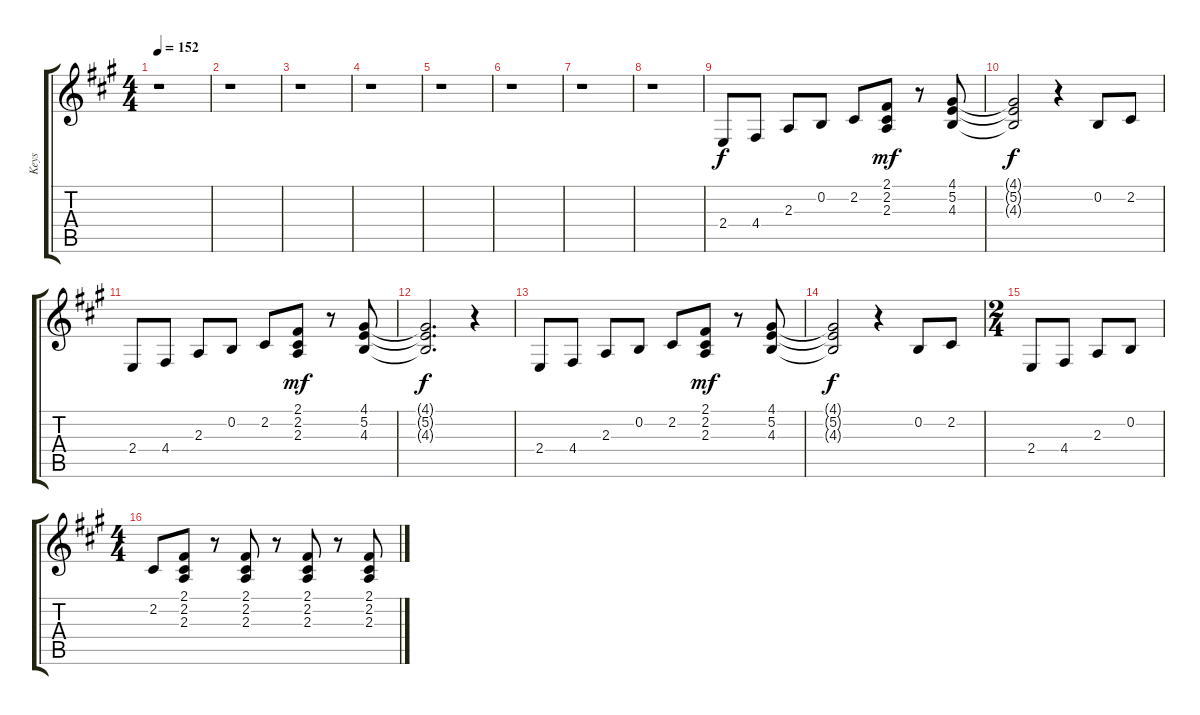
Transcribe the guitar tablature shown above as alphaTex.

\track ("Keys" "Keys") {instrument brasssection}
\staff {score tabs}
\tuning (E4 B3 G3 D3 A2 E2) {hide}
\ts (4 4)
\tempo 152
\clef g2
\ks f#minor
r.1{dy f} |
r.1 |
r.1 |
r.1 |
r.1 |
r.1 |
r.1 |
r.1 |
2.4.8 4.4.8 2.3.8 0.2.8 2.2.8 (2.1 2.2 2.3).8{dy mf} r.8 (4.1 5.2 4.3).8 |
(4.1{t} 5.2{t} 4.3{t}).2{dy f} r.4 0.2.8 2.2.8 |
2.4.8 4.4.8 2.3.8 0.2.8 2.2.8 (2.1 2.2 2.3).8{dy mf} r.8 (4.1 5.2 4.3).8 |
(4.1{t} 5.2{t} 4.3{t}).2{d dy f} r.4 |
2.4.8 4.4.8 2.3.8 0.2.8 2.2.8 (2.1 2.2 2.3).8{dy mf} r.8 (4.1 5.2 4.3).8 |
(4.1{t} 5.2{t} 4.3{t}).2{dy f} r.4 0.2.8 2.2.8 |
\ts (2 4)
2.4.8 4.4.8 2.3.8 0.2.8 |
\ts (4 4)
2.2.8 (2.1 2.2 2.3).8 r.8 (2.1 2.2 2.3).8 r.8 (2.1 2.2 2.3).8 r.8 (2.1 2.2 2.3).8
